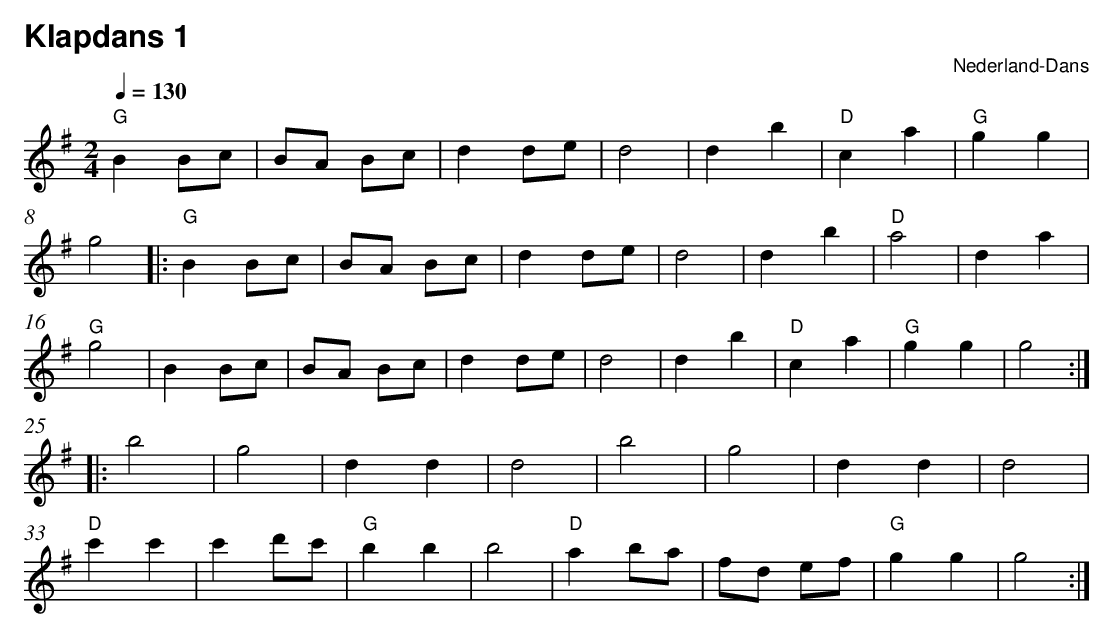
X:1
T:Klapdans 1
O:Nederland-Dans
M:2/4
L:1/8
Q:1/4=130
K:G
V:1
"G" B2 Bc |BA Bc |d2 de |d4 |
d2 b2 |"D" c2 a2 |"G" g2 g2 |g4  |:
"G" B2 Bc |BA Bc |d2 de |d4 |
d2 b2 |"D" a4 |d2 a2 |"G" g4 |
B2 Bc |BA Bc |d2 de |d4 |
d2 b2 |"D" c2 a2 |"G" g2 g2 |g4 :| |:
b4 |g4 |d2 d2 |d4 |
b4 |g4 |d2 d2 |d4 |
"D" c'2 c'2 |c'2 d'c' |"G" b2 b2 |b4 |
"D" a2 ba |fd ef |"G" g2 g2 |g4 :|
